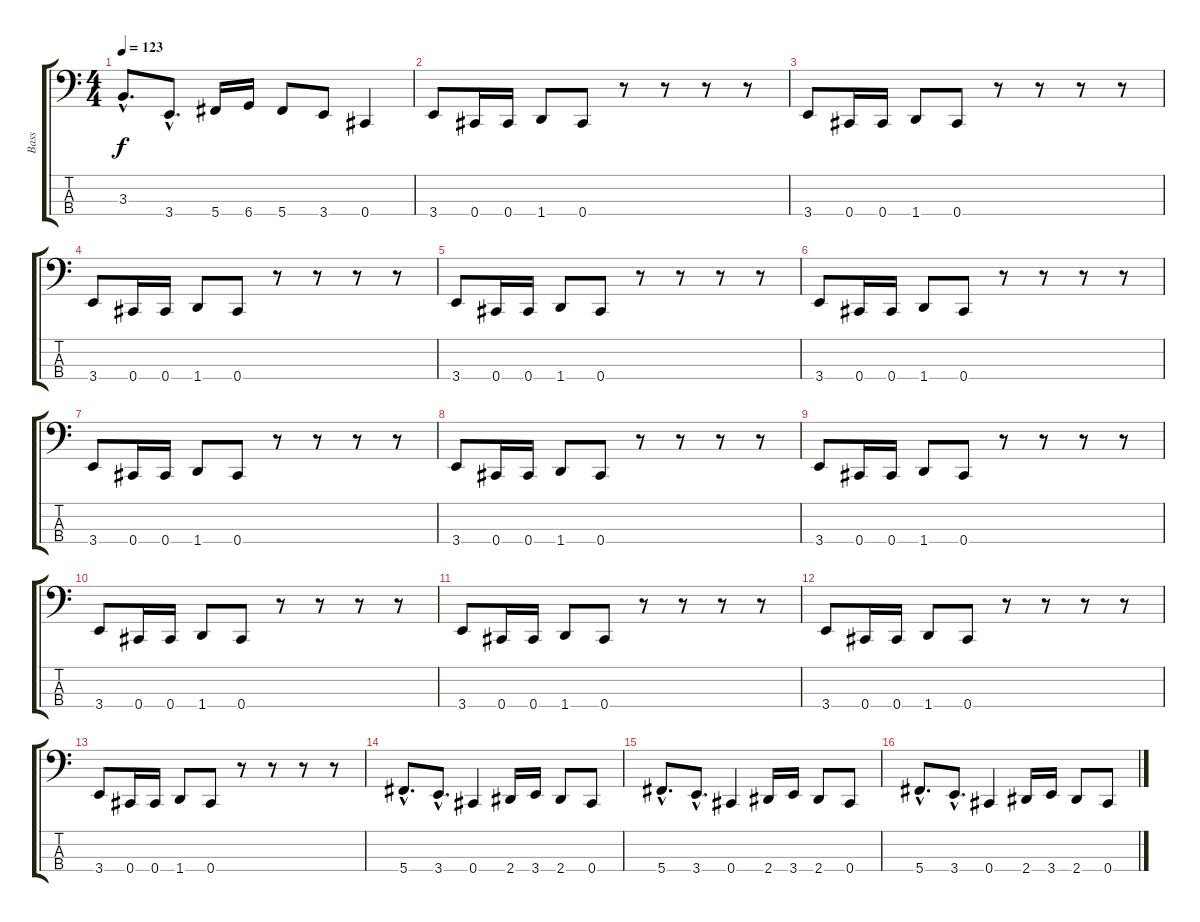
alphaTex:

\track ("Bass" "Bass") {instrument electricbasspick}
\staff {score tabs}
\tuning (Gb2 Db2 Ab1 Db1) {hide}
\ts (4 4)
\tempo 123
\clef f4
\ks c
3.3{hac}.8{d dy f} 3.4{hac}.8{d} 5.4.16 6.4.16 5.4.8 3.4.8 0.4.4 |
3.4.8 0.4.16 0.4.16 1.4.8 0.4.8 r.8 r.8 r.8 r.8 |
3.4.8 0.4.16 0.4.16 1.4.8 0.4.8 r.8 r.8 r.8 r.8 |
3.4.8 0.4.16 0.4.16 1.4.8 0.4.8 r.8 r.8 r.8 r.8 |
3.4.8 0.4.16 0.4.16 1.4.8 0.4.8 r.8 r.8 r.8 r.8 |
3.4.8 0.4.16 0.4.16 1.4.8 0.4.8 r.8 r.8 r.8 r.8 |
3.4.8 0.4.16 0.4.16 1.4.8 0.4.8 r.8 r.8 r.8 r.8 |
3.4.8 0.4.16 0.4.16 1.4.8 0.4.8 r.8 r.8 r.8 r.8 |
3.4.8 0.4.16 0.4.16 1.4.8 0.4.8 r.8 r.8 r.8 r.8 |
3.4.8 0.4.16 0.4.16 1.4.8 0.4.8 r.8 r.8 r.8 r.8 |
3.4.8 0.4.16 0.4.16 1.4.8 0.4.8 r.8 r.8 r.8 r.8 |
3.4.8 0.4.16 0.4.16 1.4.8 0.4.8 r.8 r.8 r.8 r.8 |
3.4.8 0.4.16 0.4.16 1.4.8 0.4.8 r.8 r.8 r.8 r.8 |
5.4{hac}.8{d} 3.4{hac}.8{d} 0.4.4 2.4.16 3.4.16 2.4.8 0.4.8 |
5.4{hac}.8{d} 3.4{hac}.8{d} 0.4.4 2.4.16 3.4.16 2.4.8 0.4.8 |
5.4{hac}.8{d} 3.4{hac}.8{d} 0.4.4 2.4.16 3.4.16 2.4.8 0.4.8
